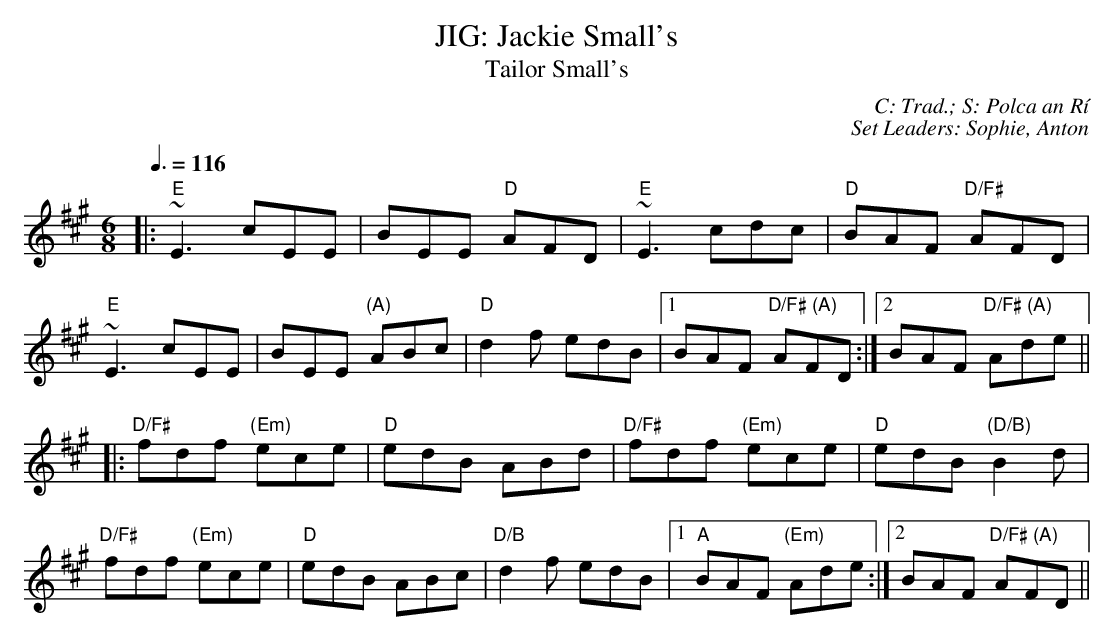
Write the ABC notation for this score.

X:1
T: JIG: Jackie Small's
T: Tailor Small's
C: C: Trad.; S: Polca an Rí
C: Set Leaders: Sophie, Anton
M: 6/8
L: 1/8
Q: 3/8=116
K: Emix
|:"E"~E3 cEE|BEE "D"AFD|"E"~E3 cdc|"D"BAF "D/F#"AFD|
"E"~E3 cEE|BEE "(A)"ABc|"D"d2f edB|1 BAF "D/F# (A)"AFD:|2 BAF "D/F# (A)"Ade||
|:"D/F#"fdf "(Em)"ece|"D"edB ABd|"D/F#"fdf "(Em)"ece|"D"edB "(D/B)"B2d|
"D/F#"fdf "(Em)"ece|"D"edB ABc|"D/B"d2f edB|1 "A"BAF "(Em)"Ade:|2 BAF "D/F# (A)"AFD||
